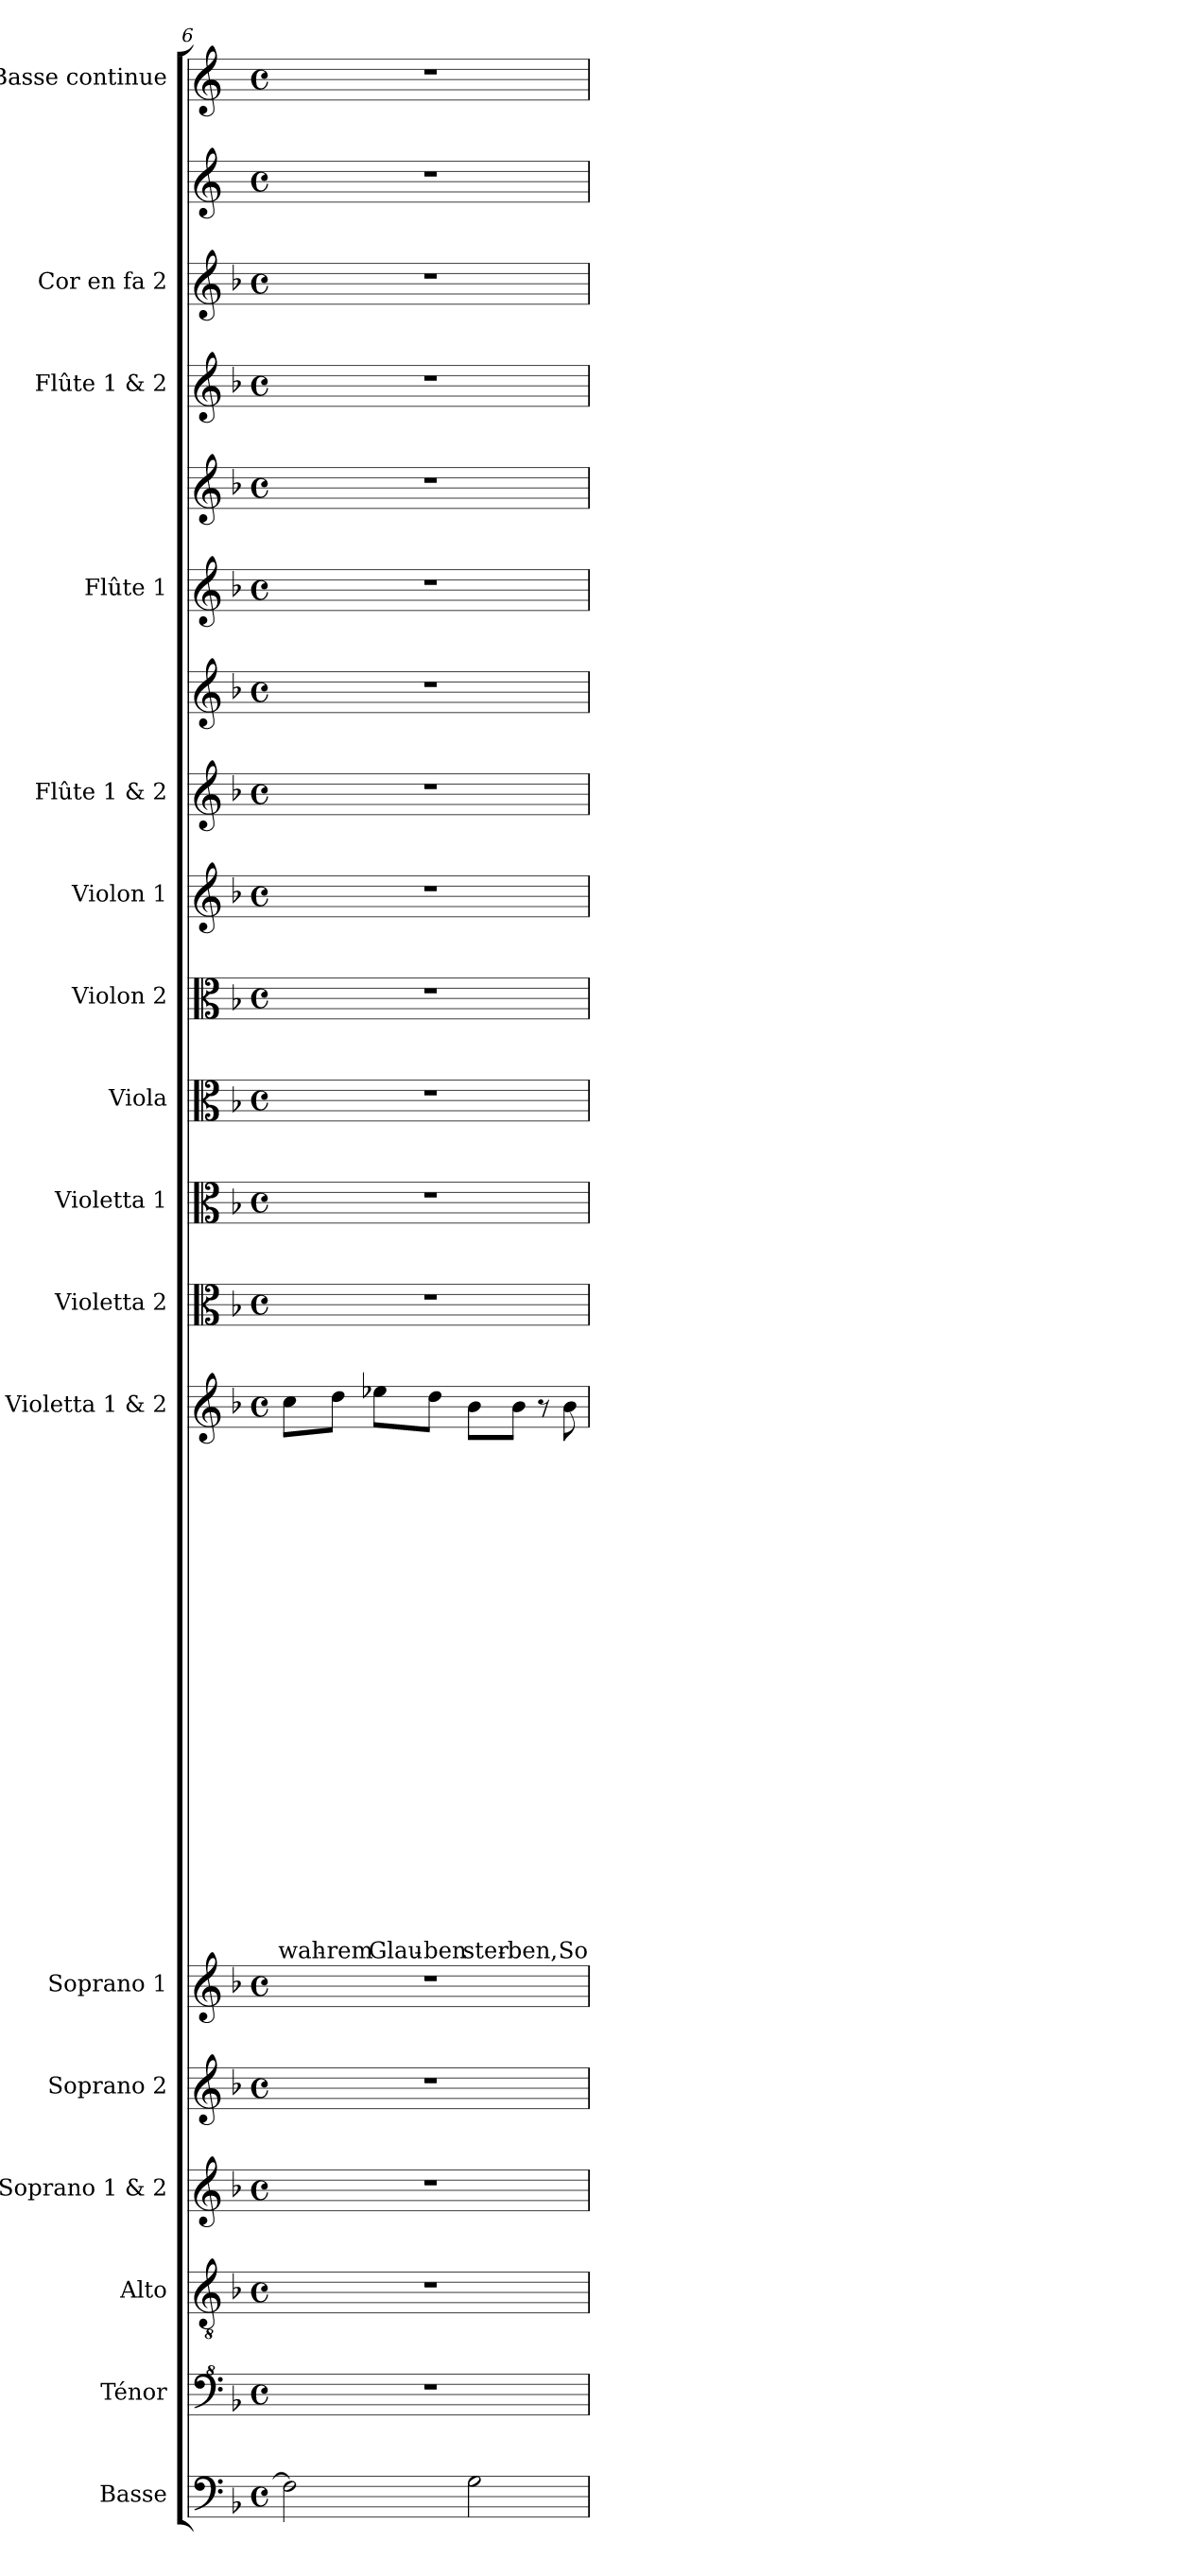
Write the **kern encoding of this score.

**kern	**kern	**kern	**kern	**kern	**kern	**kern	**text	**text	**text	**text	**text	**text	**text	**text	**text	**text	**text	**text	**text	**text	**text	**text	**text	**text	**text	**text	**text	**text	**text	**kern	**kern	**kern	**kern	**kern	**kern	**kern	**kern	**kern	**kern	**kern	**kern	**kern
*part17	*part16	*part15	*part14	*part13	*part12	*part11	*part11	*part11	*part11	*part11	*part11	*part11	*part11	*part11	*part11	*part11	*part11	*part11	*part11	*part11	*part11	*part11	*part11	*part11	*part11	*part11	*part11	*part11	*part11	*part10	*part9	*part8	*part7	*part6	*part5	*part5	*part4	*part4	*part3	*part2	*part2	*part1
*staff20	*staff19	*staff18	*staff17	*staff16	*staff15	*staff14	*staff14	*staff14	*staff14	*staff14	*staff14	*staff14	*staff14	*staff14	*staff14	*staff14	*staff14	*staff14	*staff14	*staff14	*staff14	*staff14	*staff14	*staff14	*staff14	*staff14	*staff14	*staff14	*staff14	*staff13	*staff12	*staff11	*staff10	*staff9	*staff8	*staff7	*staff6	*staff5	*staff4	*staff3	*staff2	*staff1
*I"Basse	*I"Ténor	*I"Alto	*I"Soprano 1 & 2	*I"Soprano 2	*I"Soprano 1	*I"Violetta 1 & 2	*	*	*	*	*	*	*	*	*	*	*	*	*	*	*	*	*	*	*	*	*	*	*	*I"Violetta 2	*I"Violetta 1	*I"Viola	*I"Violon 2	*I"Violon 1	*I"Flûte 1 & 2	*	*I"Flûte 1	*	*I"Flûte 1 & 2	*I"Cor en fa 2	*	*I"Basse continue
*I'Bas	*I'T	*I'A	*I'Pno	*I'S 2	*I'S 1	*	*	*	*	*	*	*	*	*	*	*	*	*	*	*	*	*	*	*	*	*	*	*	*	*I'Vta 2	*I'Vta 1	*I'Vla	*I'Vln 2	*I'Vln 1	*I'Vln 1	*	*I'Fl 1	*	*	*I'Cor 2	*	*I'BC
!!LO:LB:g=z
*clefF4	*clefF^4	*clefGv2	*clefG2	*clefG2	*clefG2	*clefG2	*	*	*	*	*	*	*	*	*	*	*	*	*	*	*	*	*	*	*	*	*	*	*	*clefC3	*clefC3	*clefC3	*clefC3	*clefG2	*clefG2	*clefG2	*clefG2	*clefG2	*clefG2	*clefG2	*clefG2	*clefG2
*ITrd7c12	*	*	*	*	*	*	*	*	*	*	*	*	*	*	*	*	*	*	*	*	*	*	*	*	*	*	*	*	*	*	*	*	*	*	*	*	*	*	*	*	*ITrd4c7	*ITrd4c7
*k[b-]	*k[b-]	*k[b-]	*k[b-]	*k[b-]	*k[b-]	*k[b-]	*	*	*	*	*	*	*	*	*	*	*	*	*	*	*	*	*	*	*	*	*	*	*	*k[b-]	*k[b-]	*k[b-]	*k[b-]	*k[b-]	*k[b-]	*k[b-]	*k[b-]	*k[b-]	*k[b-]	*k[b-]	*k[b-]	*k[b-]
*F:	*F:	*F:	*F:	*F:	*F:	*F:	*	*	*	*	*	*	*	*	*	*	*	*	*	*	*	*	*	*	*	*	*	*	*	*F:	*F:	*F:	*F:	*F:	*F:	*F:	*F:	*F:	*F:	*F:	*F:	*F:
*M4/4	*M4/4	*M4/4	*M4/4	*M4/4	*M4/4	*M4/4	*	*	*	*	*	*	*	*	*	*	*	*	*	*	*	*	*	*	*	*	*	*	*	*M4/4	*M4/4	*M4/4	*M4/4	*M4/4	*M4/4	*M4/4	*M4/4	*M4/4	*M4/4	*M4/4	*M4/4	*M4/4
*met(c)	*met(c)	*met(c)	*met(c)	*met(c)	*met(c)	*met(c)	*	*	*	*	*	*	*	*	*	*	*	*	*	*	*	*	*	*	*	*	*	*	*	*met(c)	*met(c)	*met(c)	*met(c)	*met(c)	*met(c)	*met(c)	*met(c)	*met(c)	*met(c)	*met(c)	*met(c)	*met(c)
=6	=6	=6	=6	=6	=6	=6	=6	=6	=6	=6	=6	=6	=6	=6	=6	=6	=6	=6	=6	=6	=6	=6	=6	=6	=6	=6	=6	=6	=6	=6	=6	=6	=6	=6	=6	=6	=6	=6	=6	=6	=6	=6
2FF#\]	1r	1r	1r	1r	1r	8cc\L	.	.	.	.	.	.	.	.	.	.	.	.	.	.	.	.	.	.	.	.	.	.	wah-	1r	1r	1r	1r	1r	1r	1r	1r	1r	1r	1r	1r	1r
.	.	.	.	.	.	8dd\J	.	.	.	.	.	.	.	.	.	.	.	.	.	.	.	.	.	.	.	.	.	.	-rem	.	.	.	.	.	.	.	.	.	.	.	.	.
.	.	.	.	.	.	8ee-X\L	.	.	.	.	.	.	.	.	.	.	.	.	.	.	.	.	.	.	.	.	.	.	Glau-	.	.	.	.	.	.	.	.	.	.	.	.	.
.	.	.	.	.	.	8dd\J	.	.	.	.	.	.	.	.	.	.	.	.	.	.	.	.	.	.	.	.	.	.	-ben	.	.	.	.	.	.	.	.	.	.	.	.	.
2GG\	.	.	.	.	.	8b-\L	.	.	.	.	.	.	.	.	.	.	.	.	.	.	.	.	.	.	.	.	.	.	ster-	.	.	.	.	.	.	.	.	.	.	.	.	.
.	.	.	.	.	.	8b-\J	.	.	.	.	.	.	.	.	.	.	.	.	.	.	.	.	.	.	.	.	.	.	-ben,	.	.	.	.	.	.	.	.	.	.	.	.	.
.	.	.	.	.	.	8r	.	.	.	.	.	.	.	.	.	.	.	.	.	.	.	.	.	.	.	.	.	.	.	.	.	.	.	.	.	.	.	.	.	.	.	.
.	.	.	.	.	.	8b-\	.	.	.	.	.	.	.	.	.	.	.	.	.	.	.	.	.	.	.	.	.	.	So	.	.	.	.	.	.	.	.	.	.	.	.	.
=	=	=	=	=	=	=	=	=	=	=	=	=	=	=	=	=	=	=	=	=	=	=	=	=	=	=	=	=	=	=	=	=	=	=	=	=	=	=	=	=	=	=
*-	*-	*-	*-	*-	*-	*-	*-	*-	*-	*-	*-	*-	*-	*-	*-	*-	*-	*-	*-	*-	*-	*-	*-	*-	*-	*-	*-	*-	*-	*-	*-	*-	*-	*-	*-	*-	*-	*-	*-	*-	*-	*-
